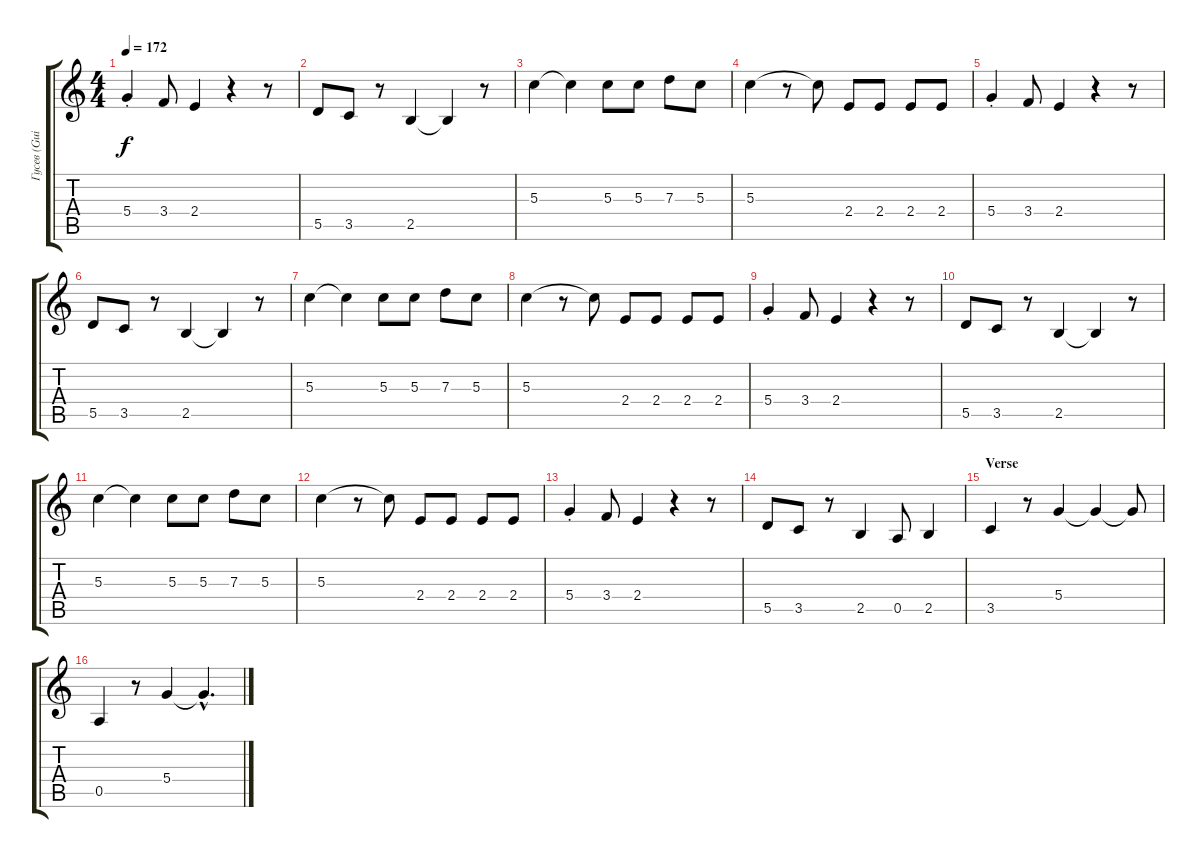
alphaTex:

\track ("Гусев (Guitar 2)" "Гусев (Gui") {instrument acousticguitarsteel}
\staff {score tabs}
\tuning (E4 B3 G3 D3 A2 E2) {hide}
\ts (4 4)
\tempo 172
\clef g2
\ks c
5.4{st}.4{dy f} 3.4.8 2.4.4 r.4 r.8 |
5.5.8 3.5.8 r.8 2.5.4 2.5{t}.4 r.8 |
5.3.4 5.3{t}.4 5.3.8 5.3.8 7.3.8 5.3.8 |
5.3.4 r.8 5.3{t}.8 2.4.8 2.4.8 2.4.8 2.4.8 |
5.4{st}.4 3.4.8 2.4.4 r.4 r.8 |
5.5.8 3.5.8 r.8 2.5.4 2.5{t}.4 r.8 |
5.3.4 5.3{t}.4 5.3.8 5.3.8 7.3.8 5.3.8 |
5.3.4 r.8 5.3{t}.8 2.4.8 2.4.8 2.4.8 2.4.8 |
5.4{st}.4 3.4.8 2.4.4 r.4 r.8 |
5.5.8 3.5.8 r.8 2.5.4 2.5{t}.4 r.8 |
5.3.4 5.3{t}.4 5.3.8 5.3.8 7.3.8 5.3.8 |
5.3.4 r.8 5.3{t}.8 2.4.8 2.4.8 2.4.8 2.4.8 |
5.4{st}.4 3.4.8 2.4.4 r.4 r.8 |
5.5.8 3.5.8 r.8 2.5.4 0.5.8 2.5.4 |
\section ("" "Verse")
3.5.4 r.8 5.4.4 5.4{t}.4 5.4{t}.8 |
0.5.4 r.8 5.4.4 5.4{hac t}.4{d}
